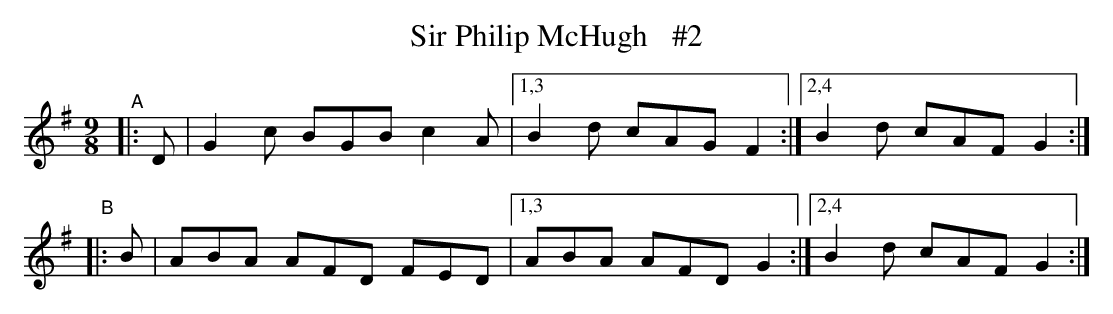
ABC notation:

X:1
T: Sir Philip McHugh   #2
M: 9/8
L: 1/8
K: G
"^A"|: D | G2c BGB c2A |[1,3 B2d cAG F2 :|[2,4 B2d cAF G2 :|
"^B"|: B | ABA AFD FED |[1,3 ABA AFD G2 :|[2,4 B2d cAF G2 :|
